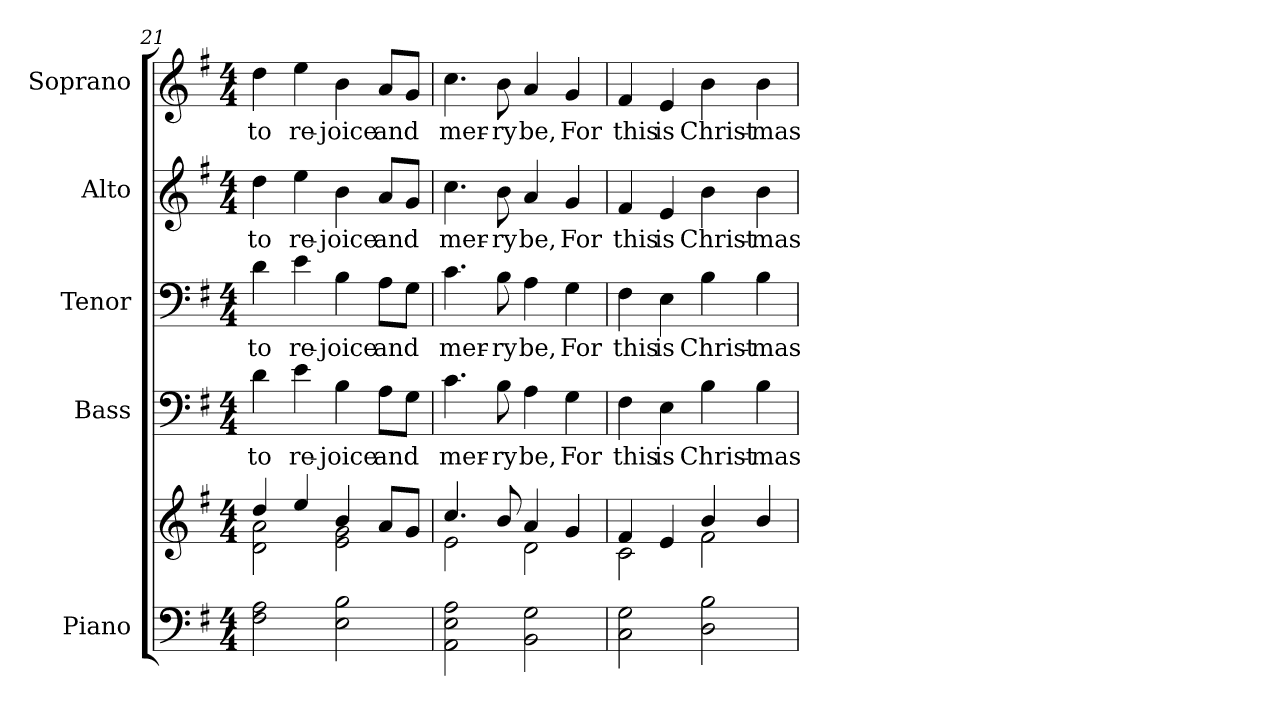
**kern	**kern	**kern	**text	**kern	**text	**kern	**text	**kern	**text
*part5	*part5	*part4	*part4	*part3	*part3	*part2	*part2	*part1	*part1
*staff6	*staff5	*staff4	*staff4	*staff3	*staff3	*staff2	*staff2	*staff1	*staff1
*I"Piano	*	*I"Bass	*	*I"Tenor	*	*I"Alto	*	*I"Soprano	*
*I'Pno.	*	*I'B.	*	*I'T.	*	*I'A.	*	*I'S.	*
*clefF4	*clefG2	*clefF4	*	*clefF4	*	*clefG2	*	*clefG2	*
*k[f#]	*k[f#]	*k[f#]	*	*k[f#]	*	*k[f#]	*	*k[f#]	*
*G:	*G:	*G:	*	*G:	*	*G:	*	*G:	*
*M4/4	*M4/4	*M4/4	*	*M4/4	*	*M4/4	*	*M4/4	*
=21	=21	=21	=21	=21	=21	=21	=21	=21	=21
*	*^	*	*	*	*	*	*	*	*
!	!	!	!	!LO:LY:b:color=#000000	!	!	!	!	!	!
!	!	!	!	!	!	!LO:LY:b:color=#000000	!	!	!	!
!	!	!	!	!	!	!	!	!LO:LY:b:color=#000000	!	!
!	!	!	!	!	!	!	!	!	!	!LO:LY:b:color=#000000
2F#i\ 2Ai	4ddi/	2di\ 2ai	4di\	to	4di\	to	4ddi\	to	4ddi\	to
!	!	!	!	!LO:LY:b:color=#000000	!	!	!	!	!	!
!	!	!	!	!	!	!LO:LY:b:color=#000000	!	!	!	!
!	!	!	!	!	!	!	!	!LO:LY:b:color=#000000	!	!
!	!	!	!	!	!	!	!	!	!	!LO:LY:b:color=#000000
.	4eei/	.	4ei\	re-	4ei\	re-	4eei\	re-	4eei\	re-
!	!	!	!	!LO:LY:b:color=#000000	!	!	!	!	!	!
!	!	!	!	!	!	!LO:LY:b:color=#000000	!	!	!	!
!	!	!	!	!	!	!	!	!LO:LY:b:color=#000000	!	!
!	!	!	!	!	!	!	!	!	!	!LO:LY:b:color=#000000
2Ei\ 2Bi	4bi/	2ei\ 2gi	4Bi\	-joice	4Bi\	-joice	4bi\	-joice	4bi\	-joice
!	!	!	!	!LO:LY:b:color=#000000	!	!	!	!	!	!
!	!	!	!	!	!	!LO:LY:b:color=#000000	!	!	!	!
!	!	!	!	!	!	!	!	!LO:LY:b:color=#000000	!	!
!	!	!	!	!	!	!	!	!	!	!LO:LY:b:color=#000000
.	8ai/L	.	8Ai\L	and	8Ai\L	and	8ai/L	and	8ai/L	and
.	8gi/J	.	8Gi\J	.	8Gi\J	.	8gi/J	.	8gi/J	.
!!LO:PB:g=z
=22	=22	=22	=22	=22	=22	=22	=22	=22	=22	=22
!	!	!	!	!LO:LY:b:color=#000000	!	!	!	!	!	!
!	!	!	!	!	!	!LO:LY:b:color=#000000	!	!	!	!
!	!	!	!	!	!	!	!	!LO:LY:b:color=#000000	!	!
!	!	!	!	!	!	!	!	!	!	!LO:LY:b:color=#000000
2AAi\ 2Ei 2Ai	4.cci/	2ei\	4.ci\	mer-	4.ci\	mer-	4.cci\	mer-	4.cci\	mer-
!	!	!	!	!LO:LY:b:color=#000000	!	!	!	!	!	!
!	!	!	!	!	!	!LO:LY:b:color=#000000	!	!	!	!
!	!	!	!	!	!	!	!	!LO:LY:b:color=#000000	!	!
!	!	!	!	!	!	!	!	!	!	!LO:LY:b:color=#000000
.	8bi/	.	8Bi\	-ry	8Bi\	-ry	8bi\	-ry	8bi\	-ry
!	!	!	!	!LO:LY:b:color=#000000	!	!	!	!	!	!
!	!	!	!	!	!	!LO:LY:b:color=#000000	!	!	!	!
!	!	!	!	!	!	!	!	!LO:LY:b:color=#000000	!	!
!	!	!	!	!	!	!	!	!	!	!LO:LY:b:color=#000000
2BBi\ 2Gi	4ai/	2di\	4Ai\	be,	4Ai\	be,	4ai/	be,	4ai/	be,
!	!	!	!	!LO:LY:b:color=#000000	!	!	!	!	!	!
!	!	!	!	!	!	!LO:LY:b:color=#000000	!	!	!	!
!	!	!	!	!	!	!	!	!LO:LY:b:color=#000000	!	!
!	!	!	!	!	!	!	!	!	!	!LO:LY:b:color=#000000
.	4gi/	.	4Gi\	For	4Gi\	For	4gi/	For	4gi/	For
=23	=23	=23	=23	=23	=23	=23	=23	=23	=23	=23
!	!	!	!	!LO:LY:b:color=#000000	!	!	!	!	!	!
!	!	!	!	!	!	!LO:LY:b:color=#000000	!	!	!	!
!	!	!	!	!	!	!	!	!LO:LY:b:color=#000000	!	!
!	!	!	!	!	!	!	!	!	!	!LO:LY:b:color=#000000
2Ci\ 2Gi	4f#i/	2ci\	4F#i\	this	4F#i\	this	4f#i/	this	4f#i/	this
!	!	!	!	!LO:LY:b:color=#000000	!	!	!	!	!	!
!	!	!	!	!	!	!LO:LY:b:color=#000000	!	!	!	!
!	!	!	!	!	!	!	!	!LO:LY:b:color=#000000	!	!
!	!	!	!	!	!	!	!	!	!	!LO:LY:b:color=#000000
.	4ei/	.	4Ei\	is	4Ei\	is	4ei/	is	4ei/	is
!	!	!	!	!LO:LY:b:color=#000000	!	!	!	!	!	!
!	!	!	!	!	!	!LO:LY:b:color=#000000	!	!	!	!
!	!	!	!	!	!	!	!	!LO:LY:b:color=#000000	!	!
!	!	!	!	!	!	!	!	!	!	!LO:LY:b:color=#000000
2Di\ 2Bi	4bi/	2f#i\	4Bi\	Christ-	4Bi\	Christ-	4bi\	Christ-	4bi\	Christ-
!	!	!	!	!LO:LY:b:color=#000000	!	!	!	!	!	!
!	!	!	!	!	!	!LO:LY:b:color=#000000	!	!	!	!
!	!	!	!	!	!	!	!	!LO:LY:b:color=#000000	!	!
!	!	!	!	!	!	!	!	!	!	!LO:LY:b:color=#000000
.	4bi/	.	4Bi\	-mas	4Bi\	-mas	4bi\	-mas	4bi\	-mas
*	*v	*v	*	*	*	*	*	*	*	*
=	=	=	=	=	=	=	=	=	=
*-	*-	*-	*-	*-	*-	*-	*-	*-	*-
